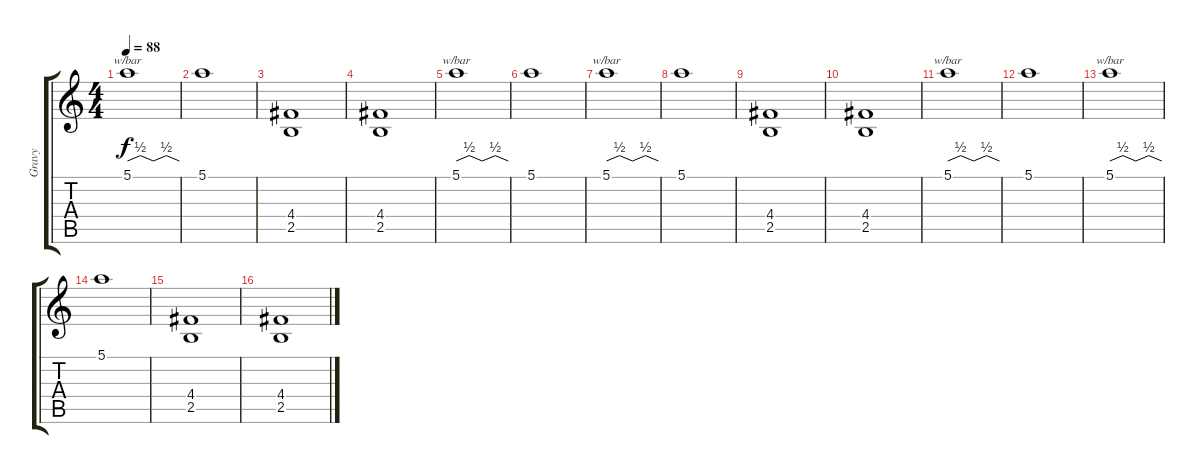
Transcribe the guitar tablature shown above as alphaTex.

\track ("Gravy" "Gravy") {instrument overdrivenguitar}
\staff {score tabs}
\tuning (E4 B3 G3 D3 A2 D2) {hide}
\ts (4 4)
\tempo 88
\clef g2
\ks c
5.1.1{tbe (custom default 0 0 15 2 30 0 45 2 60 0) dy f} |
5.1.1 |
(4.4 2.5).1 |
(4.4 2.5).1 |
5.1.1{tbe (custom default 0 0 15 2 30 0 45 2 60 0)} |
5.1.1 |
5.1.1{tbe (custom default 0 0 15 2 30 0 45 2 60 0)} |
5.1.1 |
(4.4 2.5).1 |
(4.4 2.5).1 |
5.1.1{tbe (custom default 0 0 15 2 30 0 45 2 60 0)} |
5.1.1 |
5.1.1{tbe (custom default 0 0 15 2 30 0 45 2 60 0)} |
5.1.1 |
(4.4 2.5).1 |
(4.4 2.5).1
